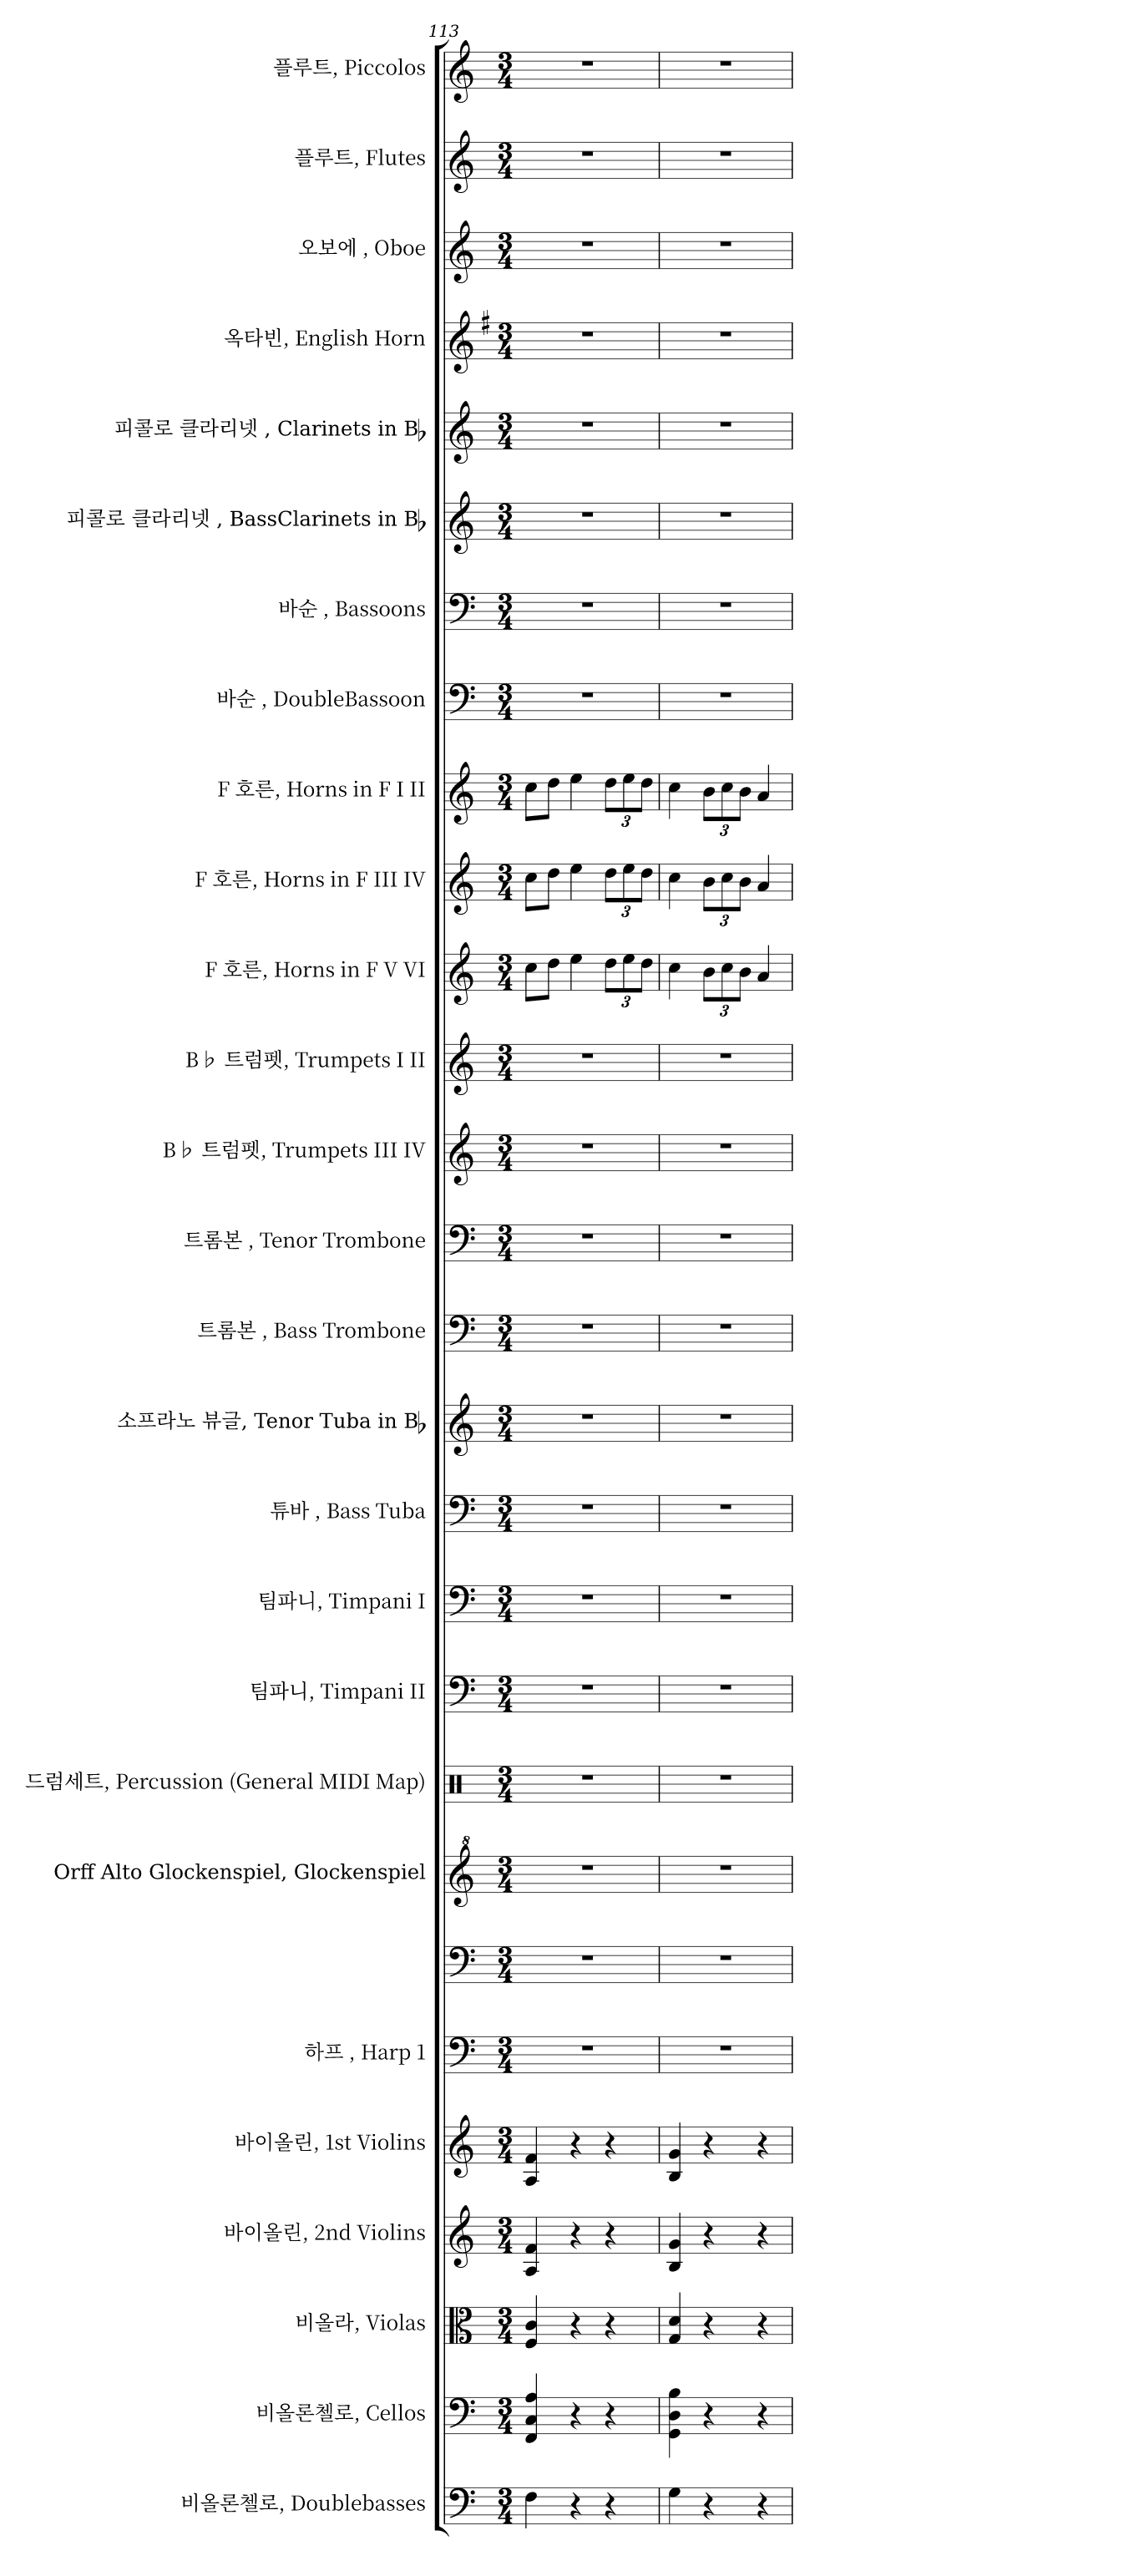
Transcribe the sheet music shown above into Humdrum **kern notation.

**kern	**kern	**kern	**kern	**kern	**kern	**kern	**kern	**kern	**kern	**kern	**kern	**kern	**kern	**kern	**kern	**kern	**kern	**kern	**kern	**kern	**kern	**kern	**kern	**kern	**kern	**kern	**kern
*part27	*part26	*part25	*part24	*part23	*part22	*part22	*part21	*part20	*part19	*part18	*part17	*part16	*part15	*part14	*part13	*part12	*part11	*part10	*part9	*part8	*part7	*part6	*part5	*part4	*part3	*part2	*part1
*staff28	*staff27	*staff26	*staff25	*staff24	*staff23	*staff22	*staff21	*staff20	*staff19	*staff18	*staff17	*staff16	*staff15	*staff14	*staff13	*staff12	*staff11	*staff10	*staff9	*staff8	*staff7	*staff6	*staff5	*staff4	*staff3	*staff2	*staff1
*I"비올론첼로, Doublebasses	*I"비올론첼로, Cellos	*I"비올라, Violas	*I"바이올린, 2nd Violins	*I"바이올린, 1st Violins	*I"하프 , Harp 1	*	*I"Orff Alto Glockenspiel, Glockenspiel	*I"드럼세트, Percussion (General MIDI Map)	*I"팀파니, Timpani II	*I"팀파니, Timpani I	*I"튜바 , Bass Tuba	*I"소프라노 뷰글, Tenor Tuba in Bb	*I"트롬본 , Bass Trombone	*I"트롬본 , Tenor Trombone	*I"B♭ 트럼펫, Trumpets III IV	*I"B♭ 트럼펫, Trumpets I II	*I"F 호른, Horns in F  V  VI	*I"F 호른, Horns in F III IV	*I"F 호른, Horns in F  I  II	*I"바순 , DoubleBassoon	*I"바순 , Bassoons	*I"피콜로 클라리넷 , BassClarinets in Bb	*I"피콜로 클라리넷 , Clarinets in Bb	*I"옥타빈, English Horn	*I"오보에 , Oboe	*I"플루트, Flutes	*I"플루트, Piccolos
*	*	*I'Vlas.	*I'Vlns.	*I'Vlns.	*I'Hrp.	*	*I'O. A. Glk.	*	*I'Timp.	*I'Timp.	*I'Tba.	*	*I'Tbn.	*I'Tbn.	*I'B♭ Tpt.	*I'B♭ Tpt.	*I'F Hn.	*I'F Hn.	*I'F Hn.	*	*I'Bsn.	*	*	*	*I'Ob.	*I'Fl.	*
!!LO:PB:g=z
*clefF4	*clefF4	*clefC3	*clefG2	*clefG2	*clefF4	*clefF4	*clefG^2	*clefX	*clefF4	*clefF4	*clefF4	*clefG2	*clefF4	*clefF4	*clefG2	*clefG2	*clefG2	*clefG2	*clefG2	*clefF4	*clefF4	*clefG2	*clefG2	*clefG2	*clefG2	*clefG2	*clefG2
*	*	*	*	*	*	*	*	*	*	*	*	*	*	*	*ITrd1c2	*ITrd1c2	*ITrd4c7	*ITrd4c7	*ITrd4c7	*	*	*ITrd-5c-8	*ITrd-5c-8	*ITrd4c7	*	*	*
*k[]	*k[]	*k[]	*k[]	*k[]	*k[]	*k[]	*k[]	*k[]	*k[]	*k[]	*k[]	*k[]	*k[]	*k[]	*k[b-e-]	*k[b-e-]	*k[b-]	*k[b-]	*k[b-]	*k[]	*k[]	*k[b-e-a-d-]	*k[b-e-a-d-]	*k[]	*k[]	*k[]	*k[]
*M3/4	*M3/4	*M3/4	*M3/4	*M3/4	*M3/4	*M3/4	*M3/4	*M3/4	*M3/4	*M3/4	*M3/4	*M3/4	*M3/4	*M3/4	*M3/4	*M3/4	*M3/4	*M3/4	*M3/4	*M3/4	*M3/4	*M3/4	*M3/4	*M3/4	*M3/4	*M3/4	*M3/4
=113	=113	=113	=113	=113	=113	=113	=113	=113	=113	=113	=113	=113	=113	=113	=113	=113	=113	=113	=113	=113	=113	=113	=113	=113	=113	=113	=113
4F\	4FF/ 4C/ 4A/	4F/ 4c/	4A/ 4f/	4A/ 4f/	2.r	2.r	2.r	2.r	2.r	2.r	2.r	2.r	2.r	2.r	2.r	2.r	8f\L	8f\L	8f\L	2.r	2.r	2.r	2.r	2.r	2.r	2.r	2.r
.	.	.	.	.	.	.	.	.	.	.	.	.	.	.	.	.	8g\J	8g\J	8g\J	.	.	.	.	.	.	.	.
4r	4r	4r	4r	4r	.	.	.	.	.	.	.	.	.	.	.	.	4a\	4a\	4a\	.	.	.	.	.	.	.	.
*	*	*	*	*	*	*	*	*	*	*	*	*	*	*	*	*	*Xbrackettup	*Xbrackettup	*Xbrackettup	*	*	*	*	*	*	*	*
4r	4r	4r	4r	4r	.	.	.	.	.	.	.	.	.	.	.	.	12g\L	12g\L	12g\L	.	.	.	.	.	.	.	.
.	.	.	.	.	.	.	.	.	.	.	.	.	.	.	.	.	12a\	12a\	12a\	.	.	.	.	.	.	.	.
.	.	.	.	.	.	.	.	.	.	.	.	.	.	.	.	.	12g\J	12g\J	12g\J	.	.	.	.	.	.	.	.
=114	=114	=114	=114	=114	=114	=114	=114	=114	=114	=114	=114	=114	=114	=114	=114	=114	=114	=114	=114	=114	=114	=114	=114	=114	=114	=114	=114
4G\	4GG\ 4D\ 4B\	4G/ 4d/	4B/ 4g/	4B/ 4g/	2.r	2.r	2.r	2.r	2.r	2.r	2.r	2.r	2.r	2.r	2.r	2.r	4f\	4f\	4f\	2.r	2.r	2.r	2.r	2.r	2.r	2.r	2.r
4r	4r	4r	4r	4r	.	.	.	.	.	.	.	.	.	.	.	.	12e\L	12e\L	12e\L	.	.	.	.	.	.	.	.
.	.	.	.	.	.	.	.	.	.	.	.	.	.	.	.	.	12f\	12f\	12f\	.	.	.	.	.	.	.	.
.	.	.	.	.	.	.	.	.	.	.	.	.	.	.	.	.	12e\J	12e\J	12e\J	.	.	.	.	.	.	.	.
4r	4r	4r	4r	4r	.	.	.	.	.	.	.	.	.	.	.	.	4d/	4d/	4d/	.	.	.	.	.	.	.	.
=	=	=	=	=	=	=	=	=	=	=	=	=	=	=	=	=	=	=	=	=	=	=	=	=	=	=	=
*-	*-	*-	*-	*-	*-	*-	*-	*-	*-	*-	*-	*-	*-	*-	*-	*-	*-	*-	*-	*-	*-	*-	*-	*-	*-	*-	*-
